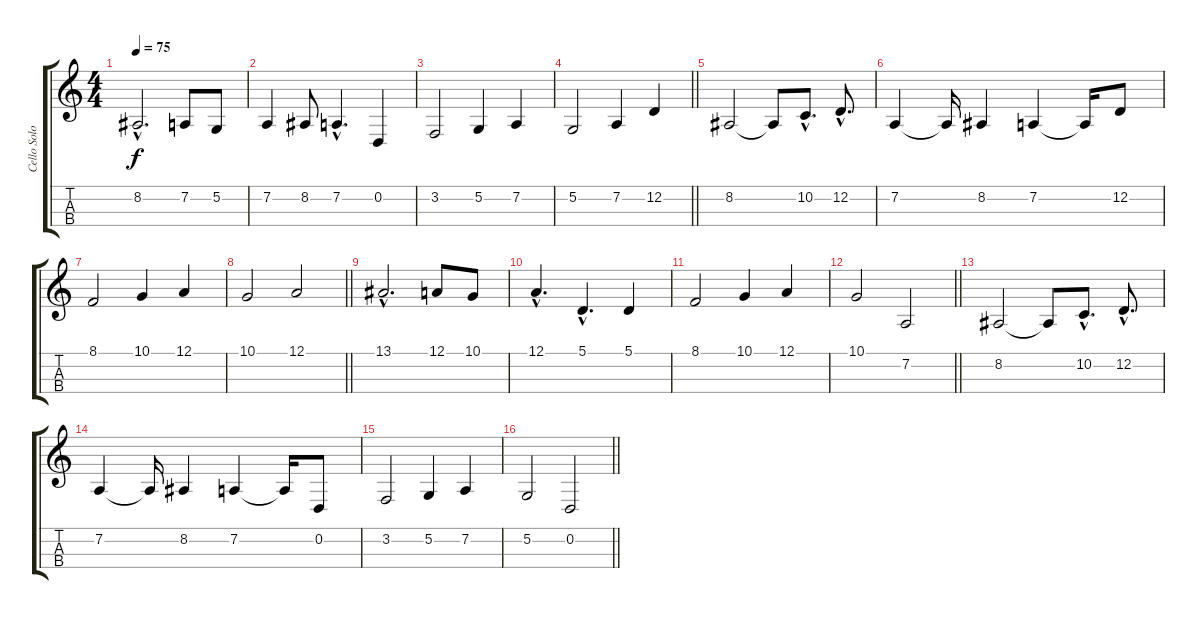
\track ("Cello Solo" "Cello Solo") {instrument stringensemble1}
\staff {score tabs}
\tuning (A3 D3 G2 C2) {hide}
\ts (4 4)
\tempo 75
\clef g2
\ks c
8.2{hac}.2{d dy f} 7.2.8 5.2.8 |
7.2.4 8.2.8 7.2{hac}.4{d} 0.2.4 |
3.2.2 5.2.4 7.2.4 |
\barLineRight lightlight
5.2.2 7.2.4 12.2.4 |
8.2.2 8.2{t}.8 10.2{hac}.8{d} 12.2{hac}.8{d} |
7.2.4 7.2{t}.16 8.2.4 7.2.4 7.2{t}.16 12.2.8 |
8.1.2 10.1.4 12.1.4 |
\barLineRight lightlight
10.1.2 12.1.2 |
13.1{hac}.2{d} 12.1.8 10.1.8 |
12.1{hac}.4{d} 5.1{hac}.4{d} 5.1.4 |
8.1.2 10.1.4 12.1.4 |
\barLineRight lightlight
10.1.2 7.2.2 |
8.2.2 8.2{t}.8 10.2{hac}.8{d} 12.2{hac}.8{d} |
7.2.4 7.2{t}.16 8.2.4 7.2.4 7.2{t}.16 0.2.8 |
3.2.2 5.2.4 7.2.4 |
\barLineRight lightlight
5.2.2 0.2.2
